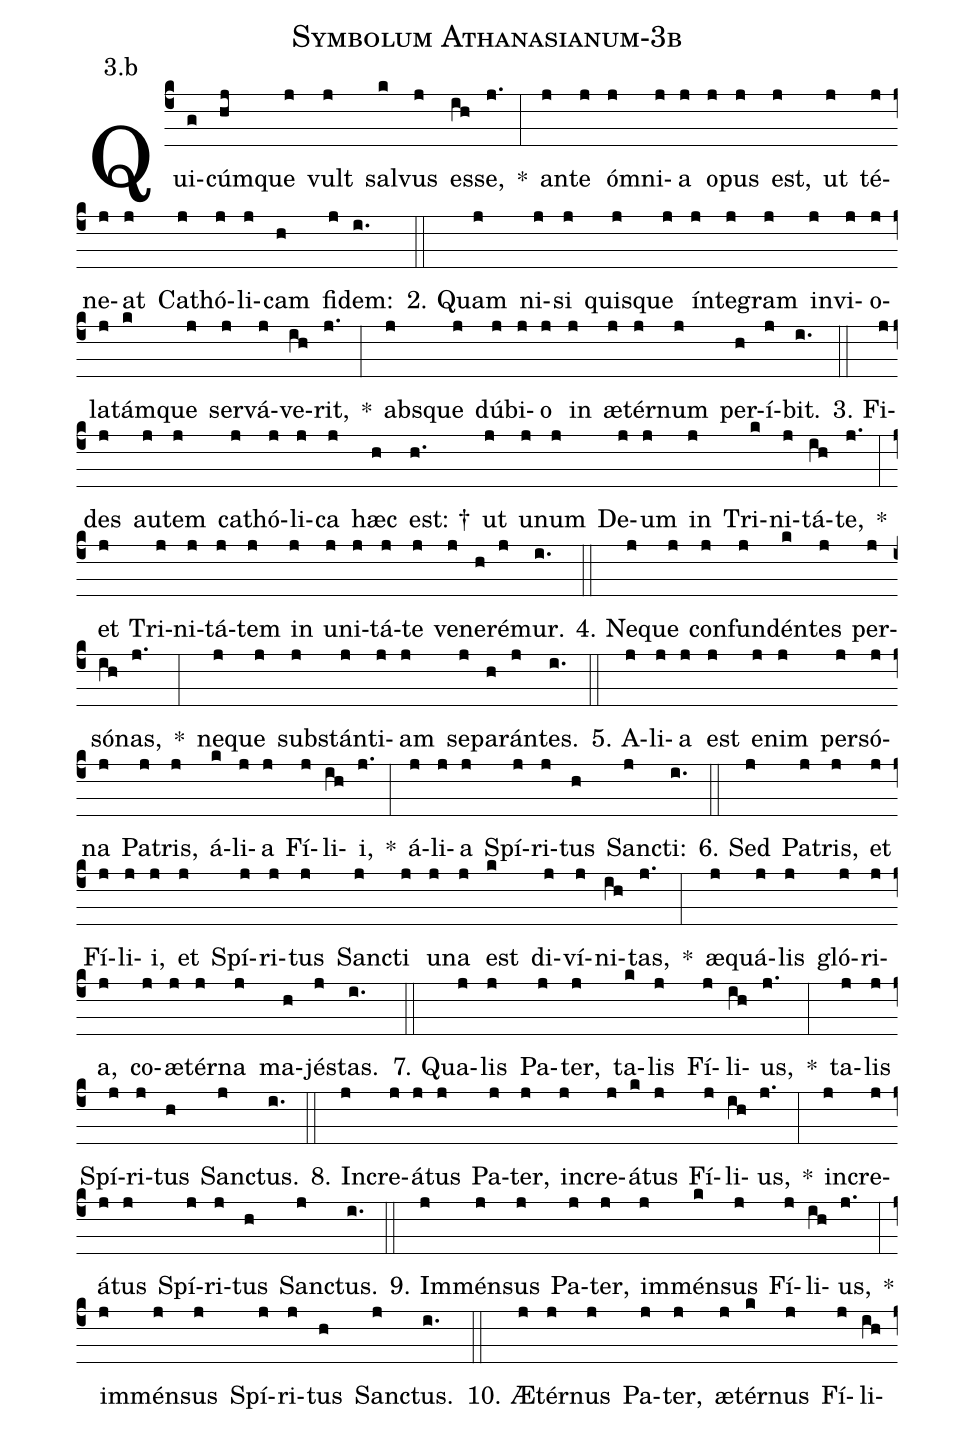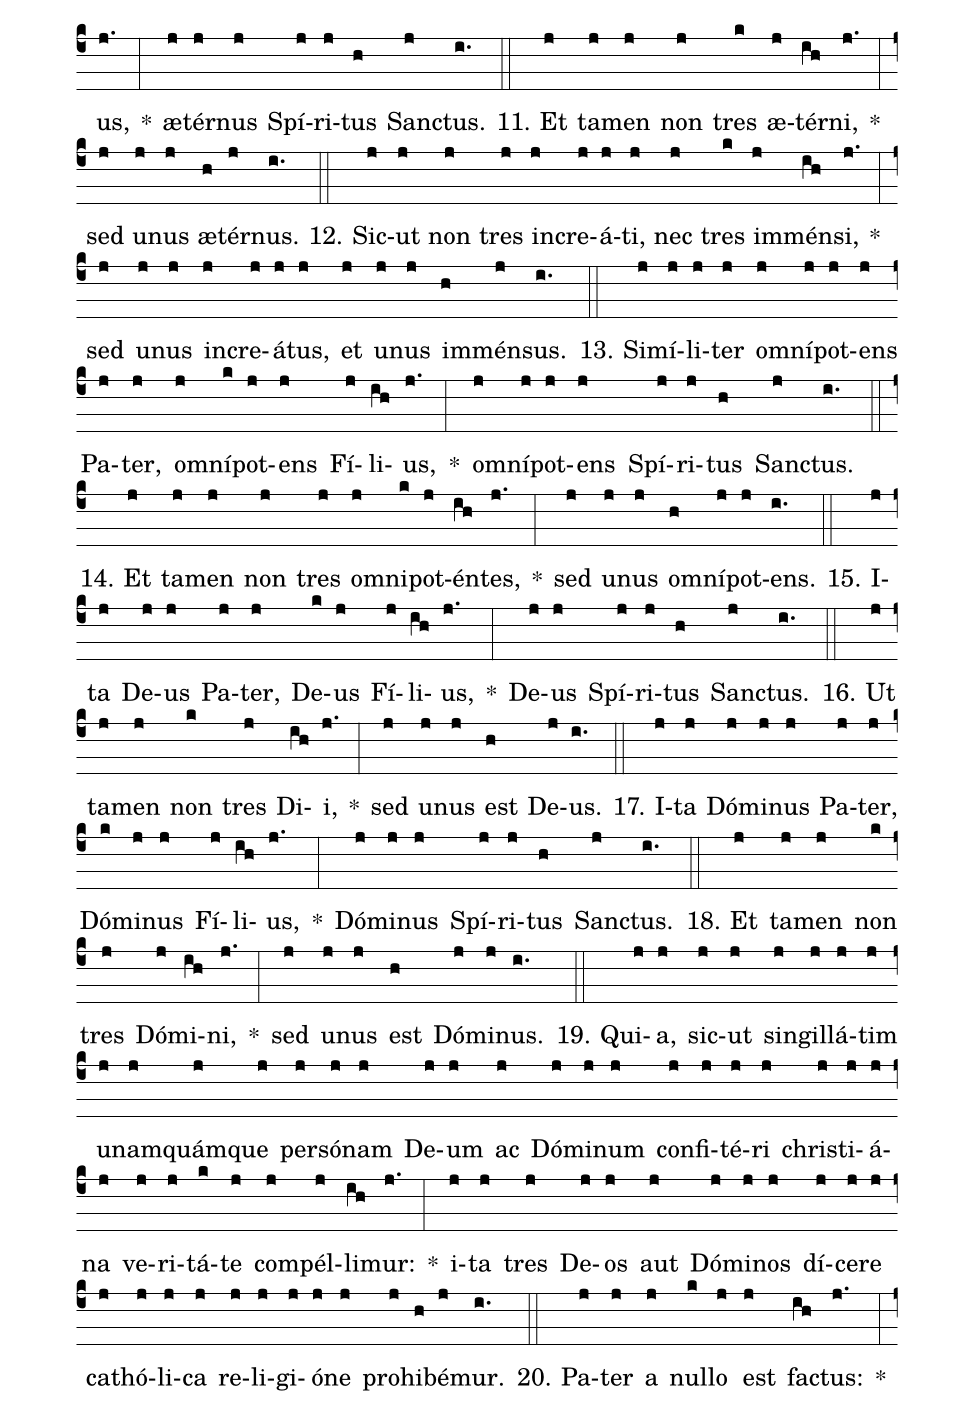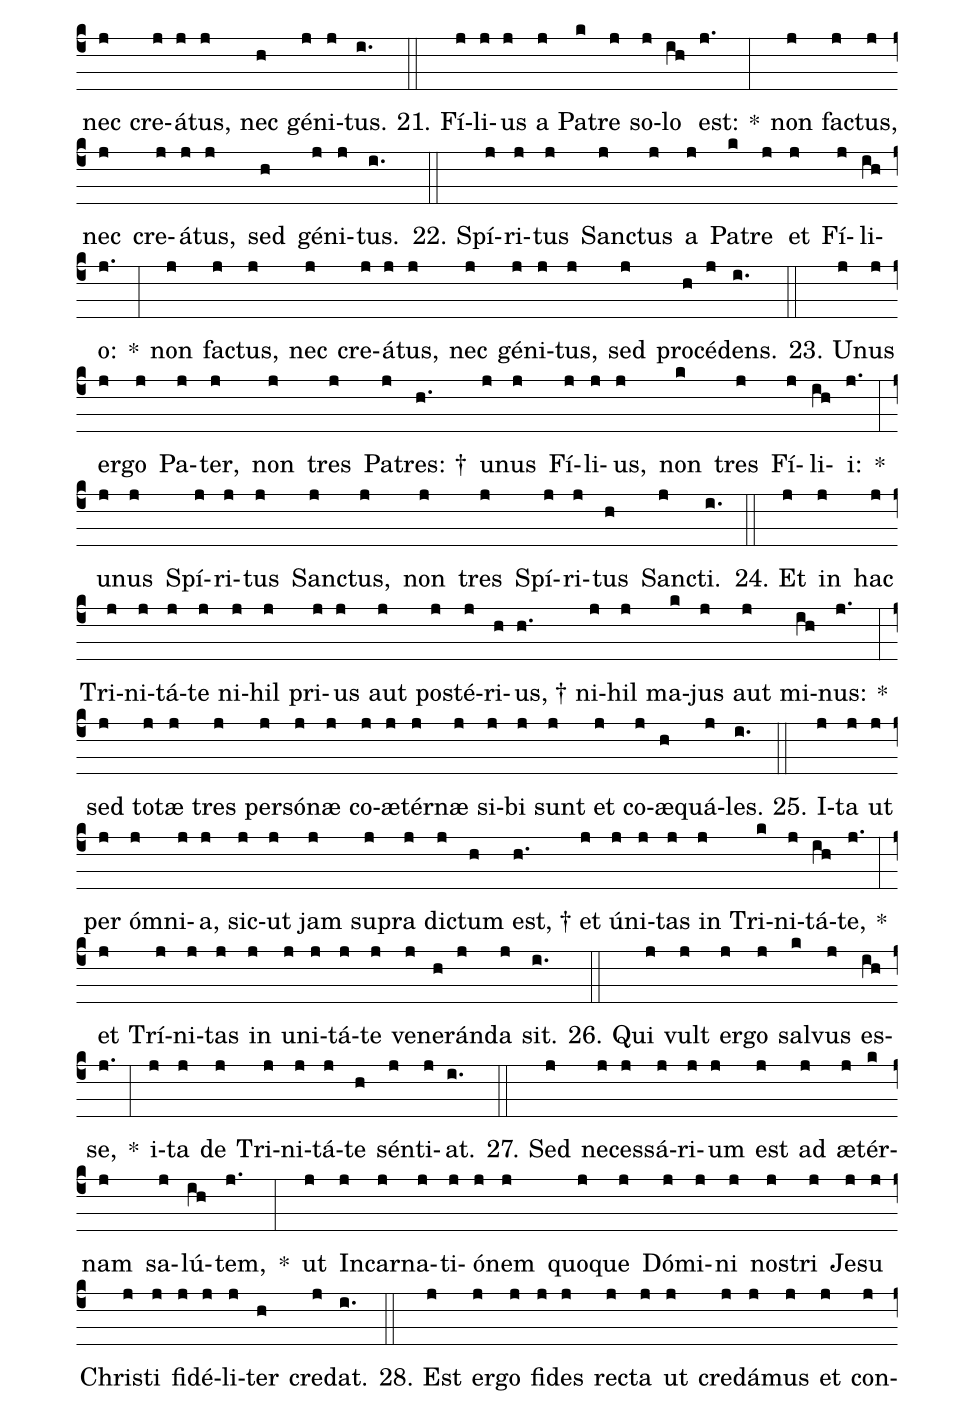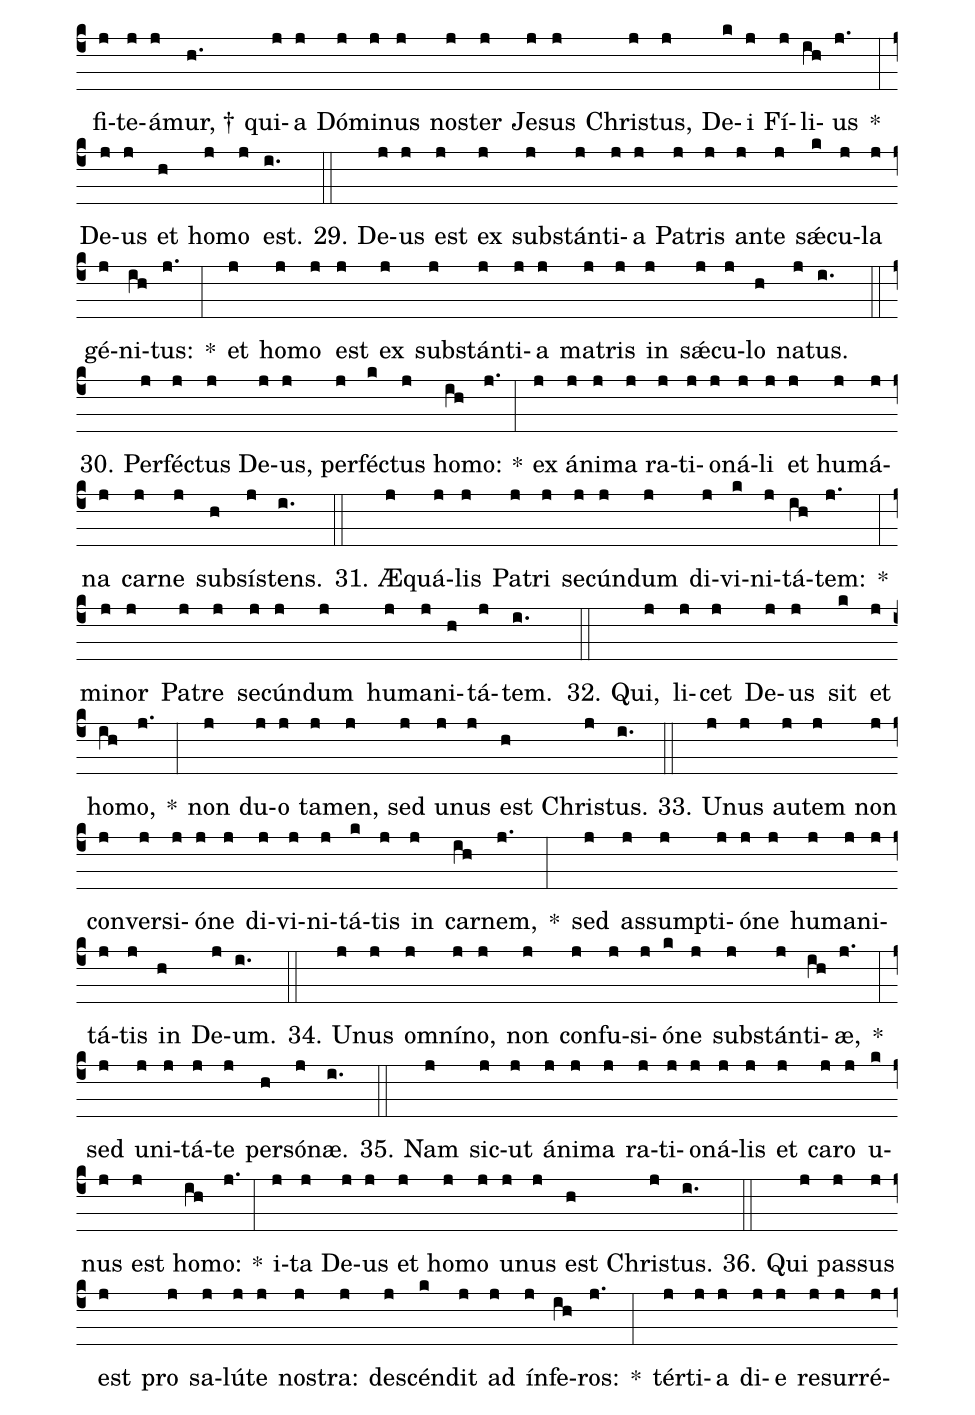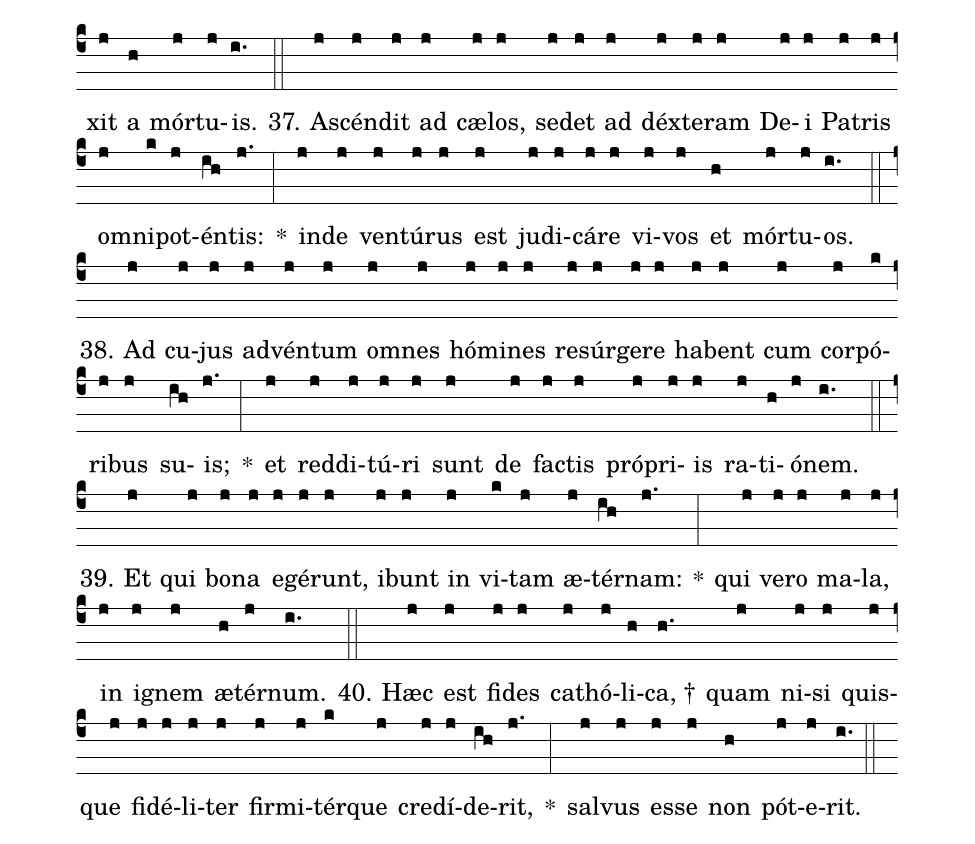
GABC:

name: Symbolum Athanasianum-3b;
annotation: 3.b;
%%
(c4)Qui(g)cúm(hj)que(j) vult(j) sal(k)vus(j) es(ih)se,(j.) *(:) an(j)te(j) óm(j)ni(j)a(j) o(j)pus(j) est,(j) ut(j) té(j)ne(j)at(j) Ca(j)thó(j)li(j)cam(h) fi(j)dem:(i.) (::)
2. Quam(j) ni(j)si(j) quis(j)que(j) ín(j)te(j)gram(j) in(j)vi(j)o(j)la(j)tám(k)que(j) ser(j)vá(j)ve(ih)rit,(j.) *(:) abs(j)que(j) dú(j)bi(j)o(j) in(j) æ(j)tér(j)num(j) per(h)í(j)bit.(i.) (::)
3. Fi(j)des(j) au(j)tem(j) ca(j)thó(j)li(j)ca(j) hæc(h) est: †(h.) ut(j) u(j)num(j) De(j)um(j) in(j) Tri(k)ni(j)tá(ih)te,(j.) *(:) et(j) Tri(j)ni(j)tá(j)tem(j) in(j) u(j)ni(j)tá(j)te(j) ve(j)ne(h)ré(j)mur.(i.) (::)
4. Ne(j)que(j) con(j)fun(j)dén(k)tes(j) per(j)só(ih)nas,(j.) *(:) ne(j)que(j) sub(j)stán(j)ti(j)am(j) se(j)pa(h)rán(j)tes.(i.) (::)
5. A(j)li(j)a(j) est(j) e(j)nim(j) per(j)só(j)na(j) Pa(j)tris,(j) á(k)li(j)a(j) Fí(j)li(ih)i,(j.) *(:) á(j)li(j)a(j) Spí(j)ri(j)tus(h) Sanc(j)ti:(i.) (::)
6. Sed(j) Pa(j)tris,(j) et(j) Fí(j)li(j)i,(j) et(j) Spí(j)ri(j)tus(j) Sanc(j)ti(j) u(j)na(j) est(k) di(j)ví(j)ni(ih)tas,(j.) *(:) æ(j)quá(j)lis(j) gló(j)ri(j)a,(j) co(j)æ(j)tér(j)na(j) ma(h)jés(j)tas.(i.) (::)
7. Qua(j)lis(j) Pa(j)ter,(j) ta(k)lis(j) Fí(j)li(ih)us,(j.) *(:) ta(j)lis(j) Spí(j)ri(j)tus(h) Sanc(j)tus.(i.) (::)
8. In(j)cre(j)á(j)tus(j) Pa(j)ter,(j) in(j)cre(j)á(k)tus(j) Fí(j)li(ih)us,(j.) *(:) in(j)cre(j)á(j)tus(j) Spí(j)ri(j)tus(h) Sanc(j)tus.(i.) (::)
9. Im(j)mén(j)sus(j) Pa(j)ter,(j) im(j)mén(k)sus(j) Fí(j)li(ih)us,(j.) *(:) im(j)mén(j)sus(j) Spí(j)ri(j)tus(h) Sanc(j)tus.(i.) (::)
10. Æ(j)tér(j)nus(j) Pa(j)ter,(j) æ(j)tér(k)nus(j) Fí(j)li(ih)us,(j.) *(:) æ(j)tér(j)nus(j) Spí(j)ri(j)tus(h) Sanc(j)tus.(i.) (::)
11. Et(j) ta(j)men(j) non(j) tres(k) æ(j)tér(ih)ni,(j.) *(:) sed(j) u(j)nus(j) æ(h)tér(j)nus.(i.) (::)
12. Sic(j)ut(j) non(j) tres(j) in(j)cre(j)á(j)ti,(j) nec(j) tres(k) im(j)mén(ih)si,(j.) *(:) sed(j) u(j)nus(j) in(j)cre(j)á(j)tus,(j) et(j) u(j)nus(j) im(h)mén(j)sus.(i.) (::)
13. Si(j)mí(j)li(j)ter(j) om(j)ní(j)pot(j)ens(j) Pa(j)ter,(j) om(j)ní(k)pot(j)ens(j) Fí(j)li(ih)us,(j.) *(:) om(j)ní(j)pot(j)ens(j) Spí(j)ri(j)tus(h) Sanc(j)tus.(i.) (::)
14. Et(j) ta(j)men(j) non(j) tres(j) om(j)ni(k)pot(j)én(ih)tes,(j.) *(:) sed(j) u(j)nus(j) om(h)ní(j)pot(j)ens.(i.) (::)
15. I(j)ta(j) De(j)us(j) Pa(j)ter,(j) De(k)us(j) Fí(j)li(ih)us,(j.) *(:) De(j)us(j) Spí(j)ri(j)tus(h) Sanc(j)tus.(i.) (::)
16. Ut(j) ta(j)men(j) non(k) tres(j) Di(ih)i,(j.) *(:) sed(j) u(j)nus(j) est(h) De(j)us.(i.) (::)
17. I(j)ta(j) Dó(j)mi(j)nus(j) Pa(j)ter,(j) Dó(k)mi(j)nus(j) Fí(j)li(ih)us,(j.) *(:) Dó(j)mi(j)nus(j) Spí(j)ri(j)tus(h) Sanc(j)tus.(i.) (::)
18. Et(j) ta(j)men(j) non(k) tres(j) Dó(j)mi(ih)ni,(j.) *(:) sed(j) u(j)nus(j) est(h) Dó(j)mi(j)nus.(i.) (::)
19. Qui(j)a,(j) sic(j)ut(j) sin(j)gil(j)lá(j)tim(j) u(j)nam(j)quám(j)que(j) per(j)só(j)nam(j) De(j)um(j) ac(j) Dó(j)mi(j)num(j) con(j)fi(j)té(j)ri(j) chris(j)ti(j)á(j)na(j) ve(j)ri(j)tá(k)te(j) com(j)pél(j)li(ih)mur:(j.) *(:) i(j)ta(j) tres(j) De(j)os(j) aut(j) Dó(j)mi(j)nos(j) dí(j)ce(j)re(j) ca(j)thó(j)li(j)ca(j) re(j)li(j)gi(j)ó(j)ne(j) pro(j)hi(h)bé(j)mur.(i.) (::)
20. Pa(j)ter(j) a(j) nul(k)lo(j) est(j) fac(ih)tus:(j.) *(:) nec(j) cre(j)á(j)tus,(j) nec(h) gé(j)ni(j)tus.(i.) (::)
21. Fí(j)li(j)us(j) a(j) Pa(k)tre(j) so(j)lo(ih) est:(j.) *(:) non(j) fac(j)tus,(j) nec(j) cre(j)á(j)tus,(j) sed(h) gé(j)ni(j)tus.(i.) (::)
22. Spí(j)ri(j)tus(j) Sanc(j)tus(j) a(j) Pa(k)tre(j) et(j) Fí(j)li(ih)o:(j.) *(:) non(j) fac(j)tus,(j) nec(j) cre(j)á(j)tus,(j) nec(j) gé(j)ni(j)tus,(j) sed(j) pro(h)cé(j)dens.(i.) (::)
23. U(j)nus(j) er(j)go(j) Pa(j)ter,(j) non(j) tres(j) Pa(j)tres: †(h.) u(j)nus(j) Fí(j)li(j)us,(j) non(k) tres(j) Fí(j)li(ih)i:(j.) *(:) u(j)nus(j) Spí(j)ri(j)tus(j) Sanc(j)tus,(j) non(j) tres(j) Spí(j)ri(j)tus(h) Sanc(j)ti.(i.) (::)
24. Et(j) in(j) hac(j) Tri(j)ni(j)tá(j)te(j) ni(j)hil(j) pri(j)us(j) aut(j) post(j)é(j)ri(h)us, †(h.) ni(j)hil(j) ma(k)jus(j) aut(j) mi(ih)nus:(j.) *(:) sed(j) to(j)tæ(j) tres(j) per(j)só(j)næ(j) co(j)æ(j)tér(j)næ(j) si(j)bi(j) sunt(j) et(j) co(j)æ(h)quá(j)les.(i.) (::)
25. I(j)ta(j) ut(j) per(j) óm(j)ni(j)a,(j) sic(j)ut(j) jam(j) su(j)pra(j) dic(j)tum(h) est, †(h.) et(j) ú(j)ni(j)tas(j) in(j) Tri(k)ni(j)tá(ih)te,(j.) *(:) et(j) Trí(j)ni(j)tas(j) in(j) u(j)ni(j)tá(j)te(j) ve(j)ne(h)rán(j)da(j) sit.(i.) (::)
26. Qui(j) vult(j) er(j)go(j) sal(k)vus(j) es(ih)se,(j.) *(:) i(j)ta(j) de(j) Tri(j)ni(j)tá(j)te(h) sén(j)ti(j)at.(i.) (::)
27. Sed(j) ne(j)ces(j)sá(j)ri(j)um(j) est(j) ad(j) æ(j)tér(k)nam(j) sa(j)lú(ih)tem,(j.) *(:) ut(j) In(j)car(j)na(j)ti(j)ó(j)nem(j) quo(j)que(j) Dó(j)mi(j)ni(j) nos(j)tri(j) Je(j)su(j) Chris(j)ti(j) fi(j)dé(j)li(j)ter(h) cre(j)dat.(i.) (::)
28. Est(j) er(j)go(j) fi(j)des(j) rec(j)ta(j) ut(j) cre(j)dá(j)mus(j) et(j) con(j)fi(j)te(j)á(j)mur, †(h.) qui(j)a(j) Dó(j)mi(j)nus(j) nos(j)ter(j) Je(j)sus(j) Chris(j)tus,(j) De(k)i(j) Fí(j)li(ih)us(j.) *(:) De(j)us(j) et(h) ho(j)mo(j) est.(i.) (::)
29. De(j)us(j) est(j) ex(j) sub(j)stán(j)ti(j)a(j) Pa(j)tris(j) an(j)te(j) sǽ(k)cu(j)la(j) gé(j)ni(ih)tus:(j.) *(:) et(j) ho(j)mo(j) est(j) ex(j) sub(j)stán(j)ti(j)a(j) ma(j)tris(j) in(j) sǽ(j)cu(j)lo(h) na(j)tus.(i.) (::)
30. Per(j)féc(j)tus(j) De(j)us,(j) per(j)féc(k)tus(j) ho(ih)mo:(j.) *(:) ex(j) á(j)ni(j)ma(j) ra(j)ti(j)o(j)ná(j)li(j) et(j) hu(j)má(j)na(j) car(j)ne(j) sub(h)sís(j)tens.(i.) (::)
31. Æ(j)quá(j)lis(j) Pa(j)tri(j) se(j)cún(j)dum(j) di(j)vi(k)ni(j)tá(ih)tem:(j.) *(:) mi(j)nor(j) Pa(j)tre(j) se(j)cún(j)dum(j) hu(j)ma(j)ni(h)tá(j)tem.(i.) (::)
32. Qui,(j) li(j)cet(j) De(j)us(j) sit(k) et(j) ho(ih)mo,(j.) *(:) non(j) du(j)o(j) ta(j)men,(j) sed(j) u(j)nus(j) est(h) Chris(j)tus.(i.) (::)
33. U(j)nus(j) au(j)tem(j) non(j) con(j)ver(j)si(j)ó(j)ne(j) di(j)vi(j)ni(j)tá(k)tis(j) in(j) car(ih)nem,(j.) *(:) sed(j) as(j)sump(j)ti(j)ó(j)ne(j) hu(j)ma(j)ni(j)tá(j)tis(j) in(h) De(j)um.(i.) (::)
34. U(j)nus(j) om(j)ní(j)no,(j) non(j) con(j)fu(j)si(j)ó(k)ne(j) sub(j)stán(j)ti(ih)æ,(j.) *(:) sed(j) u(j)ni(j)tá(j)te(j) per(h)só(j)næ.(i.) (::)
35. Nam(j) sic(j)ut(j) á(j)ni(j)ma(j) ra(j)ti(j)o(j)ná(j)lis(j) et(j) ca(j)ro(j) u(k)nus(j) est(j) ho(ih)mo:(j.) *(:) i(j)ta(j) De(j)us(j) et(j) ho(j)mo(j) u(j)nus(j) est(h) Chris(j)tus.(i.) (::)
36. Qui(j) pas(j)sus(j) est(j) pro(j) sa(j)lú(j)te(j) nos(j)tra:(j) de(j)scén(k)dit(j) ad(j) ín(j)fe(ih)ros:(j.) *(:) tér(j)ti(j)a(j) di(j)e(j) re(j)sur(j)ré(j)xit(j) a(h) mór(j)tu(j)is.(i.) (::)
37. A(j)scén(j)dit(j) ad(j) cæ(j)los,(j) se(j)det(j) ad(j) déx(j)te(j)ram(j) De(j)i(j) Pa(j)tris(j) om(j)ni(k)pot(j)én(ih)tis:(j.) *(:) in(j)de(j) ven(j)tú(j)rus(j) est(j) ju(j)di(j)cá(j)re(j) vi(j)vos(j) et(h) mór(j)tu(j)os.(i.) (::)
38. Ad(j) cu(j)jus(j) ad(j)vén(j)tum(j) om(j)nes(j) hó(j)mi(j)nes(j) re(j)súr(j)ge(j)re(j) ha(j)bent(j) cum(j) cor(j)pó(k)ri(j)bus(j) su(ih)is;(j.) *(:) et(j) red(j)di(j)tú(j)ri(j) sunt(j) de(j) fac(j)tis(j) pró(j)pri(j)is(j) ra(j)ti(h)ó(j)nem.(i.) (::)
39. Et(j) qui(j) bo(j)na(j) e(j)gé(j)runt,(j) i(j)bunt(j) in(j) vi(k)tam(j) æ(j)tér(ih)nam:(j.) *(:) qui(j) ve(j)ro(j) ma(j)la,(j) in(j) i(j)gnem(j) æ(h)tér(j)num.(i.) (::)
40. Hæc(j) est(j) fi(j)des(j) ca(j)thó(j)li(h)ca, †(h.) quam(j) ni(j)si(j) quis(j)que(j) fi(j)dé(j)li(j)ter(j) fir(j)mi(j)tér(k)que(j) cre(j)dí(j)de(ih)rit,(j.) *(:) sal(j)vus(j) es(j)se(j) non(h) pót(j)e(j)rit.(i.) (::)
